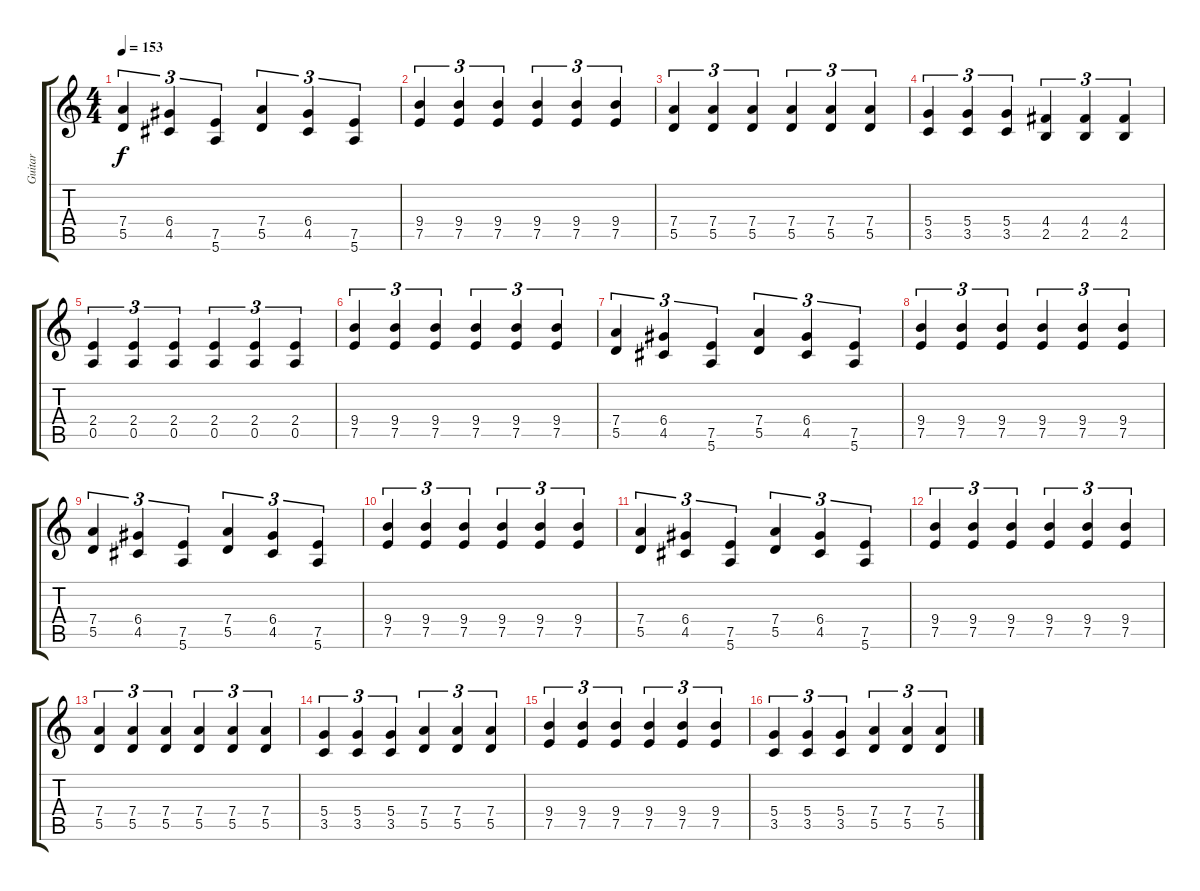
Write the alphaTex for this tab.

\track ("Guitar" "Guitar") {instrument distortionguitar}
\staff {score tabs}
\tuning (E4 B3 G3 D3 A2 E2) {hide}
\ts (4 4)
\tempo 153
\clef g2
\ks c
(7.4 5.5).4{tu (3 2) dy f} (6.4 4.5).4{tu (3 2)} (7.5 5.6).4{tu (3 2)} (7.4 5.5).4{tu (3 2)} (6.4 4.5).4{tu (3 2)} (7.5 5.6).4{tu (3 2)} |
(9.4 7.5).4{tu (3 2)} (9.4 7.5).4{tu (3 2)} (9.4 7.5).4{tu (3 2)} (9.4 7.5).4{tu (3 2)} (9.4 7.5).4{tu (3 2)} (9.4 7.5).4{tu (3 2)} |
(7.4 5.5).4{tu (3 2)} (7.4 5.5).4{tu (3 2)} (7.4 5.5).4{tu (3 2)} (7.4 5.5).4{tu (3 2)} (7.4 5.5).4{tu (3 2)} (7.4 5.5).4{tu (3 2)} |
(5.4 3.5).4{tu (3 2)} (5.4 3.5).4{tu (3 2)} (5.4 3.5).4{tu (3 2)} (4.4 2.5).4{tu (3 2)} (4.4 2.5).4{tu (3 2)} (4.4 2.5).4{tu (3 2)} |
(2.4 0.5).4{tu (3 2)} (2.4 0.5).4{tu (3 2)} (2.4 0.5).4{tu (3 2)} (2.4 0.5).4{tu (3 2)} (2.4 0.5).4{tu (3 2)} (2.4 0.5).4{tu (3 2)} |
(9.4 7.5).4{tu (3 2)} (9.4 7.5).4{tu (3 2)} (9.4 7.5).4{tu (3 2)} (9.4 7.5).4{tu (3 2)} (9.4 7.5).4{tu (3 2)} (9.4 7.5).4{tu (3 2)} |
(7.4 5.5).4{tu (3 2)} (6.4 4.5).4{tu (3 2)} (7.5 5.6).4{tu (3 2)} (7.4 5.5).4{tu (3 2)} (6.4 4.5).4{tu (3 2)} (7.5 5.6).4{tu (3 2)} |
(9.4 7.5).4{tu (3 2)} (9.4 7.5).4{tu (3 2)} (9.4 7.5).4{tu (3 2)} (9.4 7.5).4{tu (3 2)} (9.4 7.5).4{tu (3 2)} (9.4 7.5).4{tu (3 2)} |
(7.4 5.5).4{tu (3 2)} (6.4 4.5).4{tu (3 2)} (7.5 5.6).4{tu (3 2)} (7.4 5.5).4{tu (3 2)} (6.4 4.5).4{tu (3 2)} (7.5 5.6).4{tu (3 2)} |
(9.4 7.5).4{tu (3 2)} (9.4 7.5).4{tu (3 2)} (9.4 7.5).4{tu (3 2)} (9.4 7.5).4{tu (3 2)} (9.4 7.5).4{tu (3 2)} (9.4 7.5).4{tu (3 2)} |
(7.4 5.5).4{tu (3 2)} (6.4 4.5).4{tu (3 2)} (7.5 5.6).4{tu (3 2)} (7.4 5.5).4{tu (3 2)} (6.4 4.5).4{tu (3 2)} (7.5 5.6).4{tu (3 2)} |
(9.4 7.5).4{tu (3 2)} (9.4 7.5).4{tu (3 2)} (9.4 7.5).4{tu (3 2)} (9.4 7.5).4{tu (3 2)} (9.4 7.5).4{tu (3 2)} (9.4 7.5).4{tu (3 2)} |
(7.4 5.5).4{tu (3 2)} (7.4 5.5).4{tu (3 2)} (7.4 5.5).4{tu (3 2)} (7.4 5.5).4{tu (3 2)} (7.4 5.5).4{tu (3 2)} (7.4 5.5).4{tu (3 2)} |
(5.4 3.5).4{tu (3 2)} (5.4 3.5).4{tu (3 2)} (5.4 3.5).4{tu (3 2)} (7.4 5.5).4{tu (3 2)} (7.4 5.5).4{tu (3 2)} (7.4 5.5).4{tu (3 2)} |
(9.4 7.5).4{tu (3 2)} (9.4 7.5).4{tu (3 2)} (9.4 7.5).4{tu (3 2)} (9.4 7.5).4{tu (3 2)} (9.4 7.5).4{tu (3 2)} (9.4 7.5).4{tu (3 2)} |
(5.4 3.5).4{tu (3 2)} (5.4 3.5).4{tu (3 2)} (5.4 3.5).4{tu (3 2)} (7.4 5.5).4{tu (3 2)} (7.4 5.5).4{tu (3 2)} (7.4 5.5).4{tu (3 2)}
